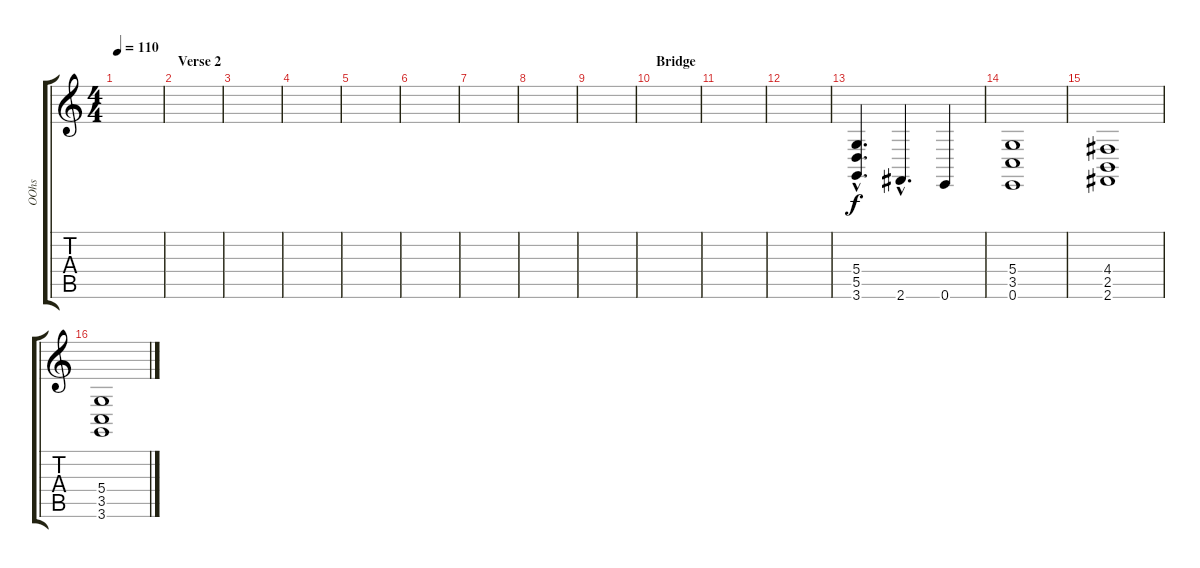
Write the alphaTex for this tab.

\track ("OOhs" "OOhs") {instrument voiceoohs}
\staff {score tabs}
\tuning (E4 B3 G3 D3 A2 E2) {hide}
\ts (4 4)
\tempo 110
\clef g2
\ks c
|
\section ("" "Verse 2")
|
|
|
|
|
|
|
|
\section ("" "Bridge")
|
|
|
(5.4{hac} 5.5{hac} 3.6{hac}).4{d volume 10 instrument voiceoohs} 2.6{hac}.4{d dy f} 0.6.4 |
(5.4 3.5 0.6).1 |
(4.4 2.5 2.6).1 |
(5.4 3.5 3.6).1
